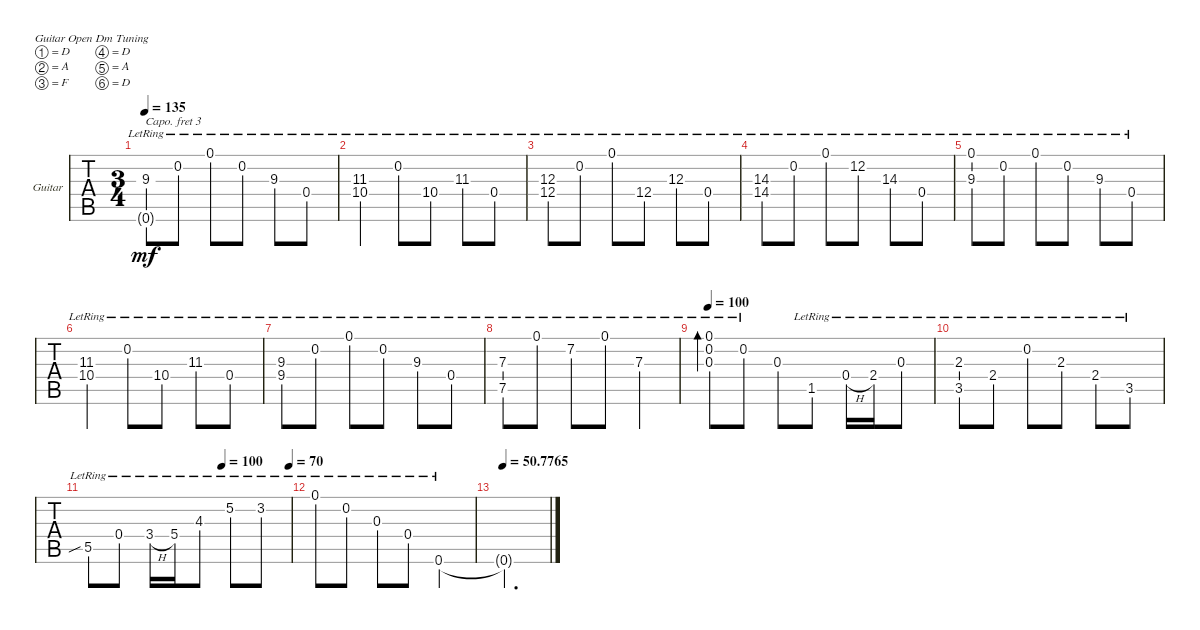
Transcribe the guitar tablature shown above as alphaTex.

\defaultSystemsLayout 4
\bracketExtendMode groupsimilarinstruments
\firstSystemTrackNameOrientation horizontal
\otherSystemsTrackNameOrientation horizontal
\track ("Guitar" "Guitar") {instrument electricguitarclean}
\staff {tabs}
\capo 3
\tuning (D4 A3 F3 D3 A2 D2)
\ts (3 4)
\tempo 135
\clef g2
\ks c
(9.3{lr} 0.6{g lr}).8{dy mf} 0.2{lr}.8 0.1{lr}.8 0.2{lr}.8 9.3{lr}.8 0.4{lr}.8 |
(11.3{lr} 10.4{lr}).4 0.2{lr}.8 10.4{lr}.8 11.3{lr}.8 0.4{lr}.8 |
(12.3{lr} 12.4{lr}).8 0.2{lr}.8 0.1{lr}.8 12.4{lr}.8 12.3{lr}.8 0.4{lr}.8 |
(14.3{lr} 14.4{lr}).8 0.2{lr}.8 0.1{lr}.8 12.2{lr}.8 14.3{lr}.8 0.4{lr}.8 |
(9.3{lr} 0.1{lr}).8 0.2{lr}.8 0.1{lr}.8 0.2{lr}.8 9.3{lr}.8 0.4{lr}.8 |
(11.3{lr} 10.4{lr}).4 0.2{lr}.8 10.4{lr}.8 11.3{lr}.8 0.4{lr}.8 |
(9.3{lr} 9.4{lr}).8 0.2{lr}.8 0.1{lr}.8 0.2{lr}.8 9.3{lr}.8 0.4{lr}.8 |
(7.5{lr} 7.3{lr}).8 0.1{lr}.8 7.2{lr}.8 0.1{lr}.8 7.3{lr}.4 |
\tempo 100
(0.1{lr} 0.2{lr} 0.3).8{bd 119} 0.2{lr}.8 0.3.8 1.5{lr}.8 0.4{h lr}.16 2.4{lr}.16 0.3{lr}.8 |
(3.5{lr} 2.3{lr}).8 2.4{lr}.8 0.2{lr}.8 2.3{lr}.8 2.4{lr}.8 3.5{lr}.8 |
\tempo (100 0.6625)
\tempo (70 0.99375)
5.5{sib lr}.8 0.4{lr}.8 3.4{h lr}.16 5.4{lr}.16 4.3{lr}.8 5.2{lr}.8 3.2{lr}.8 |
0.1{lr}.8 0.2{lr}.8 0.3{lr}.8 0.4{lr}.8 0.6{lr}.4 |
\tempo
50.7765 0.6{t}.2{d}
